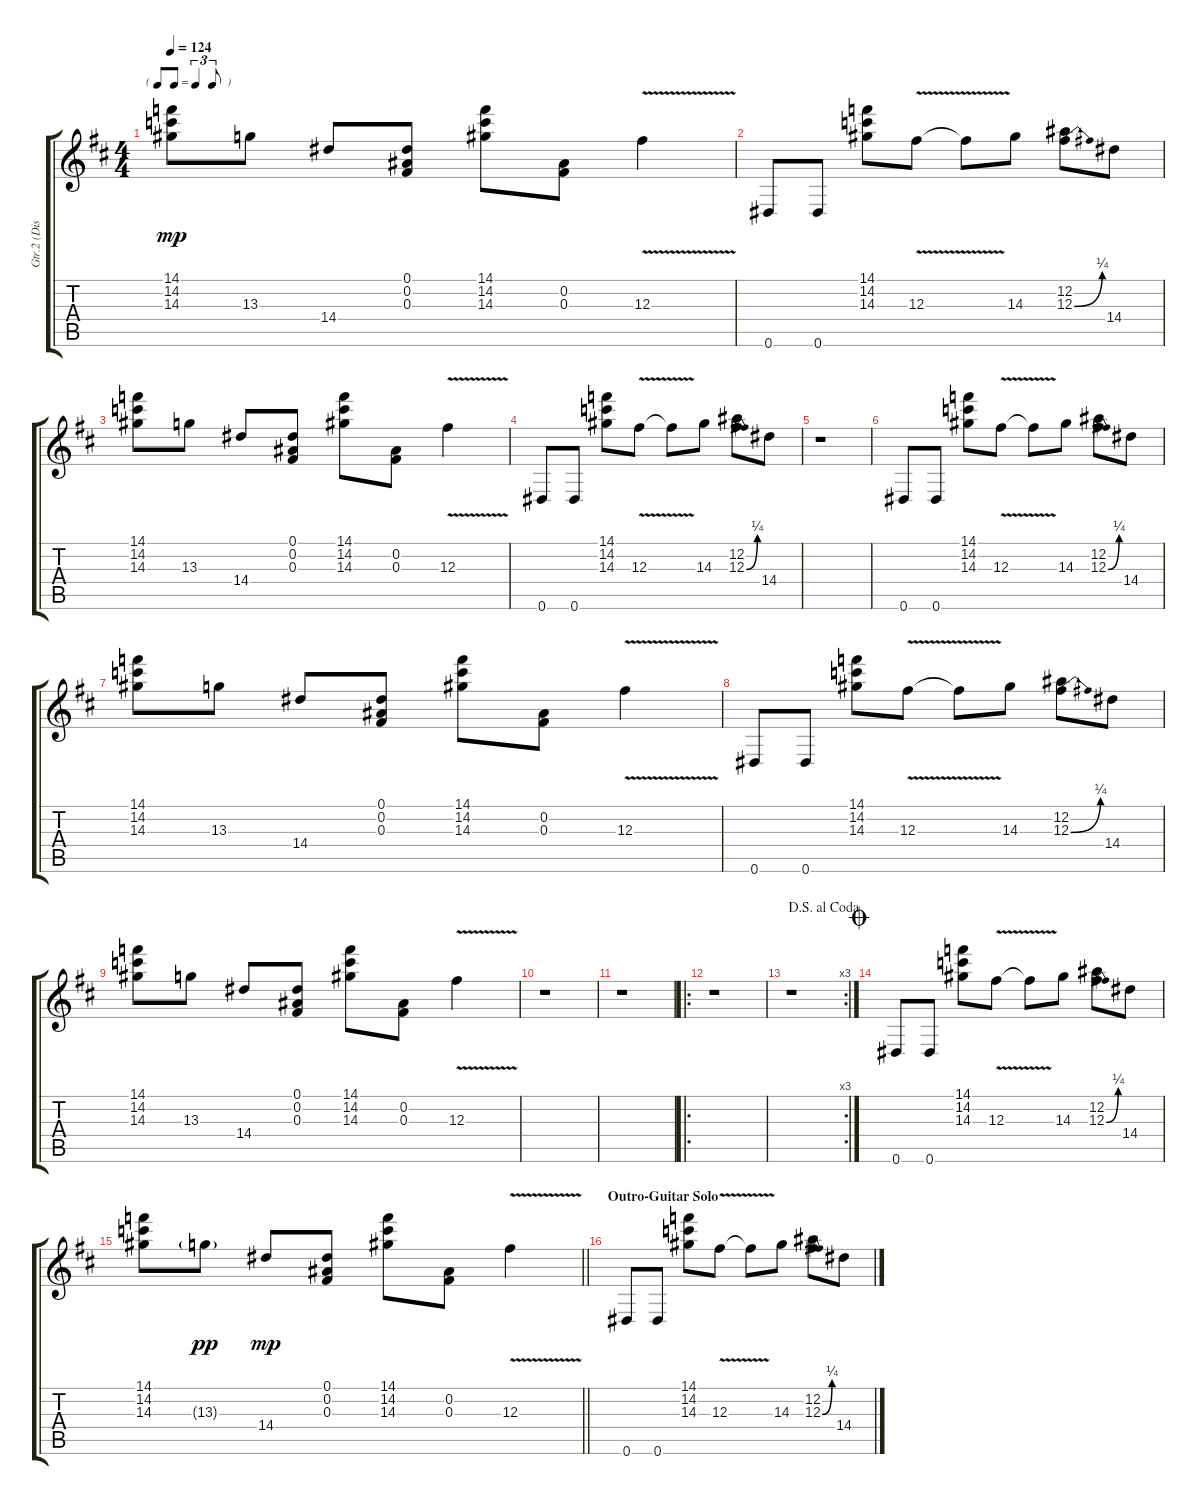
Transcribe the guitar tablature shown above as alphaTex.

\track ("Gtr.2 (Distortion Gtr Tune Down 1/2 Step" "Gtr.2 (Dis") {instrument distortionguitar}
\staff {score tabs}
\tuning (Eb4 Bb3 Gb3 Db3 Ab2 Eb2) {hide}
\ts (4 4)
\tf triplet8th
\tempo 124
\clef g2
\ks d
(14.1 14.2 14.3).8{dy mp} 13.3.8 14.4.8 (0.1 0.2 0.3).8 (14.1 14.2 14.3).8 (0.2 0.3).8 12.3{v}.4 |
0.6.8 0.6.8 (14.1 14.2 14.3).8 12.3{v}.8 12.3{v t}.8 14.3.8 (12.2 12.3{be (bend 0 0 60 1)}).8 14.4.8 |
(14.1 14.2 14.3).8 13.3.8 14.4.8 (0.1 0.2 0.3).8 (14.1 14.2 14.3).8 (0.2 0.3).8 12.3{v}.4 |
0.6.8 0.6.8 (14.1 14.2 14.3).8 12.3{v}.8 12.3{v t}.8 14.3.8 (12.2 12.3{be (bend 0 0 60 1)}).8 14.4.8 |
r.1 |
0.6.8 0.6.8 (14.1 14.2 14.3).8 12.3{v}.8 12.3{v t}.8 14.3.8 (12.2 12.3{be (bend 0 0 60 1)}).8 14.4.8 |
(14.1 14.2 14.3).8 13.3.8 14.4.8 (0.1 0.2 0.3).8 (14.1 14.2 14.3).8 (0.2 0.3).8 12.3{v}.4 |
0.6.8 0.6.8 (14.1 14.2 14.3).8 12.3{v}.8 12.3{v t}.8 14.3.8 (12.2 12.3{be (bend 0 0 60 1)}).8 14.4.8 |
(14.1 14.2 14.3).8 13.3.8 14.4.8 (0.1 0.2 0.3).8 (14.1 14.2 14.3).8 (0.2 0.3).8 12.3{v}.4 |
r.1 |
r.1 |
\ro
r.1 |
\rc 3
\jump dalsegnoalcoda
r.1 |
\jump coda
0.6.8 0.6.8 (14.1 14.2 14.3).8 12.3{v}.8 12.3{v t}.8 14.3.8 (12.2 12.3{be (bend 0 0 60 1)}).8 14.4.8 |
\barLineRight lightlight
(14.1 14.2 14.3).8 13.3{g}.8{dy pp} 14.4.8{dy mp} (0.1 0.2 0.3).8 (14.1 14.2 14.3).8 (0.2 0.3).8 12.3{v}.4 |
\section ("" "Outro-Guitar Solo")
0.6.8 0.6.8 (14.1 14.2 14.3).8 12.3{v}.8 12.3{v t}.8 14.3.8 (12.2 12.3{be (bend 0 0 60 1)}).8 14.4.8
